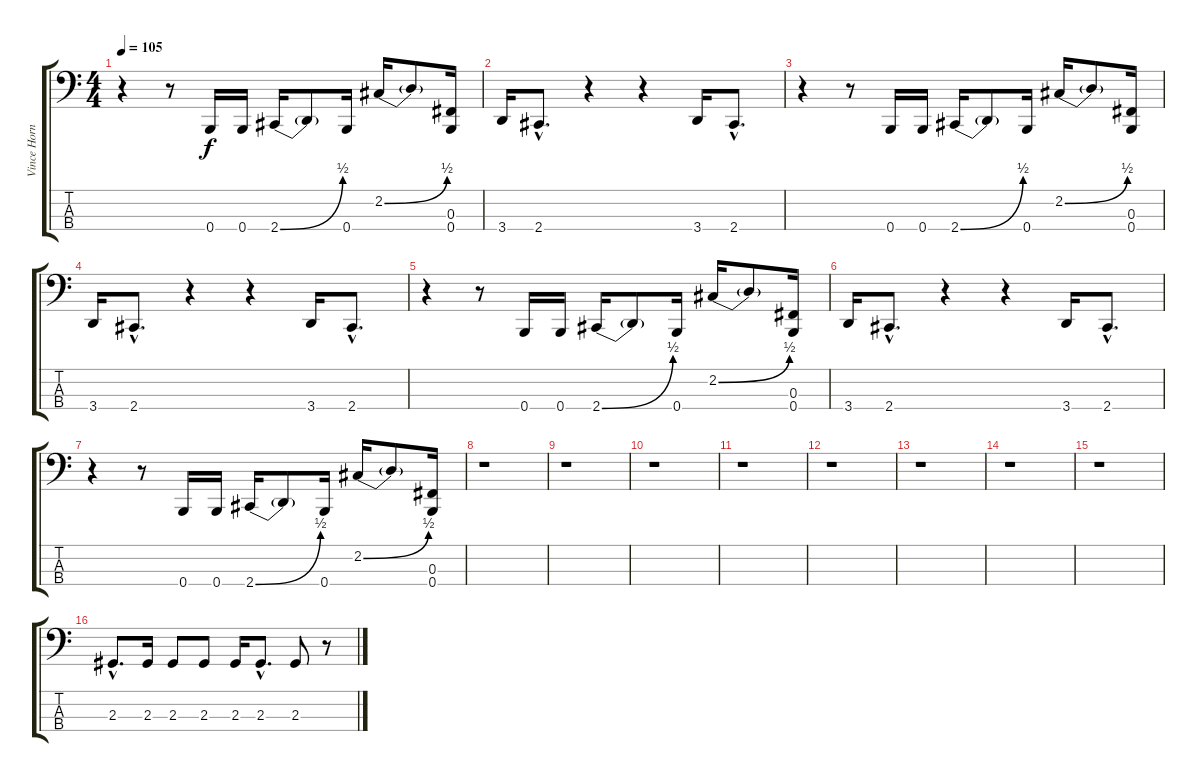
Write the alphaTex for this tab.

\track ("Vince Hornsby - Bass" "Vince Horn") {instrument electricbasspick}
\staff {score tabs}
\tuning (E2 B1 Gb1 B0) {hide}
\ts (4 4)
\tempo 105
\clef f4
\ks c
r.4{dy f} r.8 0.4.16 0.4.16 2.4{be (bend 0 0 60 2)}.16 2.4{t}.8 0.4.16 2.2{be (bend 0 0 60 2)}.16 2.2{t}.8 (0.3 0.4).16 |
3.4.16 2.4{hac}.8{d} r.4 r.4 3.4.16 2.4{hac}.8{d} |
r.4 r.8 0.4.16 0.4.16 2.4{be (bend 0 0 60 2)}.16 2.4{t}.8 0.4.16 2.2{be (bend 0 0 60 2)}.16 2.2{t}.8 (0.3 0.4).16 |
3.4.16 2.4{hac}.8{d} r.4 r.4 3.4.16 2.4{hac}.8{d} |
r.4 r.8 0.4.16 0.4.16 2.4{be (bend 0 0 60 2)}.16 2.4{t}.8 0.4.16 2.2{be (bend 0 0 60 2)}.16 2.2{t}.8 (0.3 0.4).16 |
3.4.16 2.4{hac}.8{d} r.4 r.4 3.4.16 2.4{hac}.8{d} |
r.4 r.8 0.4.16 0.4.16 2.4{be (bend 0 0 60 2)}.16 2.4{t}.8 0.4.16 2.2{be (bend 0 0 60 2)}.16 2.2{t}.8 (0.3 0.4).16 |
r.1 |
r.1 |
r.1 |
r.1 |
r.1 |
r.1 |
r.1 |
r.1 |
2.3{hac}.8{d} 2.3.16 2.3.8 2.3.8 2.3.16 2.3{hac}.8{d} 2.3.8 r.8
